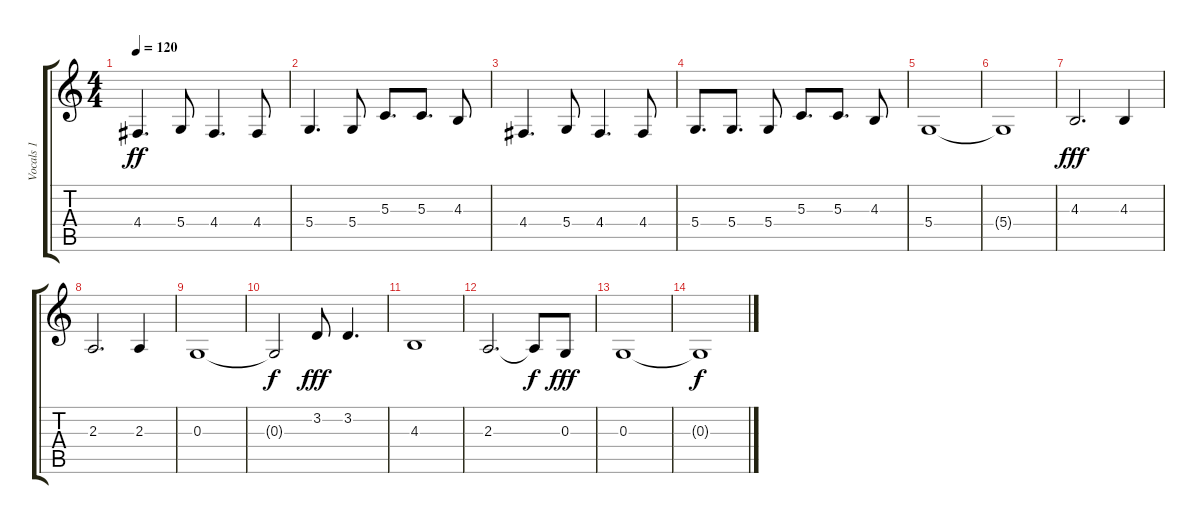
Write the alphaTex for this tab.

\track ("Vocals 1" "Vocals 1") {instrument tenorsax}
\staff {score tabs}
\tuning (E4 B3 G3 D3 A2 E2) {hide}
\ts (4 4)
\tempo 120
\clef g2
\ks c
4.4.4{d dy ff} 5.4.8 4.4.4{d} 4.4.8 |
5.4.4{d} 5.4.8 5.3.8{d} 5.3.8{d} 4.3.8 |
4.4.4{d} 5.4.8 4.4.4{d} 4.4.8 |
5.4.8{d} 5.4.8{d} 5.4.8 5.3.8{d} 5.3.8{d} 4.3.8 |
5.4.1 |
5.4{t}.1 |
4.3.2{d dy fff balance 3} 4.3.4 |
2.3.2{d} 2.3.4 |
0.3.1 |
0.3{t}.2{dy f} 3.2.8{dy fff} 3.2.4{d} |
4.3.1 |
2.3.2{d} 2.3{t}.8{dy f} 0.3.8{dy fff} |
0.3.1 |
0.3{t}.1{dy f}
